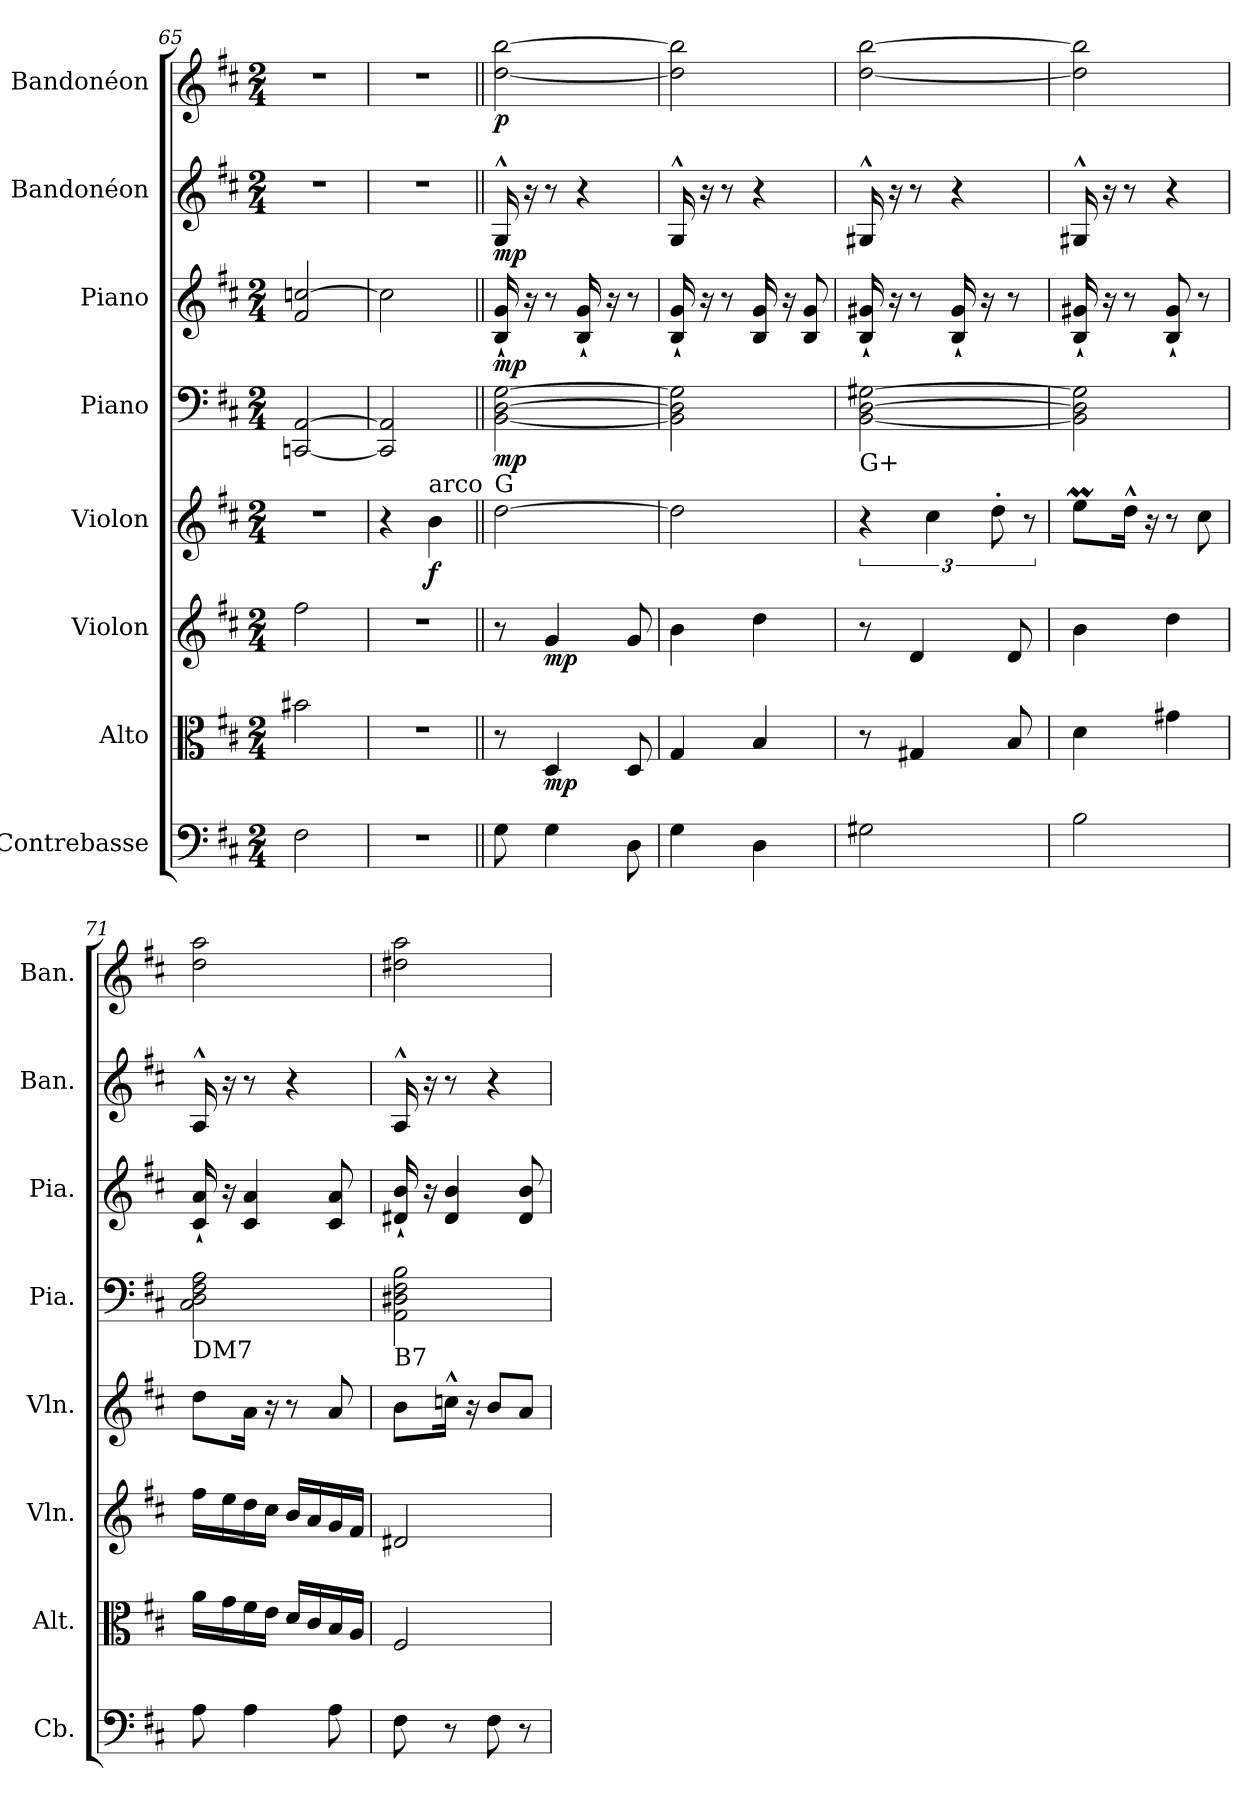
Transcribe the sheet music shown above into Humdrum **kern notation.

**kern	**kern	**dynam	**kern	**dynam	**kern	**dynam	**kern	**dynam	**kern	**dynam	**kern	**dynam	**kern	**dynam
*part8	*part7	*part7	*part6	*part6	*part5	*part5	*part4	*part4	*part3	*part3	*part2	*part2	*part1	*part1
*staff8	*staff7	*staff7	*staff6	*staff6	*staff5	*staff5	*staff4	*staff4	*staff3	*staff3	*staff2	*staff2	*staff1	*staff1
*I"Contrebasse	*I"Alto	*	*I"Violon	*	*I"Violon	*	*I"Piano	*	*I"Piano	*	*I"Bandonéon	*	*I"Bandonéon	*
*I'Cb.	*I'Alt.	*	*I'Vln.	*	*I'Vln.	*	*I'Pia.	*	*I'Pia.	*	*I'Ban.	*	*I'Ban.	*
*clefF4	*clefC3	*	*clefG2	*	*clefG2	*	*clefF4	*	*clefG2	*	*clefG2	*	*clefG2	*
*ITrd7c12	*	*	*	*	*	*	*	*	*	*	*	*	*	*
*k[f#c#]	*k[f#c#]	*	*k[f#c#]	*	*k[f#c#]	*	*k[f#c#]	*	*k[f#c#]	*	*k[f#c#]	*	*k[f#c#]	*
*M2/4	*M2/4	*	*M2/4	*	*M2/4	*	*M2/4	*	*M2/4	*	*M2/4	*	*M2/4	*
=65	=65	=65	=65	=65	=65	=65	=65	=65	=65	=65	=65	=65	=65	=65
2FF#\	2b#X\	.	2ff#\	.	2r	.	[2CCn/ [2AA/	.	2f#/ [2ccn/	.	2r	.	2r	.
=66	=66	=66	=66	=66	=66	=66	=66	=66	=66	=66	=66	=66	=66	=66
2r	2r	.	2r	.	4r	.	2CC/] 2AA/]	.	2cc\]	.	2r	.	2r	.
!	!	!	!	!	!LO:TX:a:t=arco	!	!	!	!	!	!	!	!	!
!	!	!	!	!	!	!LO:DY:b	!	!	!	!	!	!	!	!
.	.	.	.	.	4b\	f	.	.	.	.	.	.	.	.
=67||	=67||	=67||	=67||	=67||	=67||	=67||	=67||	=67||	=67||	=67||	=67||	=67||	=67||	=67||
!	!	!	!	!	!	!	!LO:TX:b:t=G	!	!	!	!	!	!	!
!	!	!	!	!	!	!	!	!LO:DY:b	!	!LO:DY:b	!	!LO:DY:b	!	!LO:DY:b
8GG\	8r	.	8r	.	[2dd\	.	[2BB\ [2D\ [2G\	mp	16B/` 16g/`	mp	16G^^/	mp	[2dd\ [2bb\	p
.	.	.	.	.	.	.	.	.	16r	.	16r	.	.	.
!	!	!LO:DY:b	!	!LO:DY:b	!	!	!	!	!	!	!	!	!	!
4GG\	4D/	mp	4g/	mp	.	.	.	.	8r	.	8r	.	.	.
.	.	.	.	.	.	.	.	.	16B/` 16g/`	.	4r	.	.	.
.	.	.	.	.	.	.	.	.	16r	.	.	.	.	.
8DD\	8D/	.	8g/	.	.	.	.	.	8r	.	.	.	.	.
=68	=68	=68	=68	=68	=68	=68	=68	=68	=68	=68	=68	=68	=68	=68
4GG\	4G/	.	4b\	.	2dd\]	.	2BB\] 2D\] 2G\]	.	16B/` 16g/`	.	16G^^/	.	2dd\] 2bb\]	.
.	.	.	.	.	.	.	.	.	16r	.	16r	.	.	.
.	.	.	.	.	.	.	.	.	8r	.	8r	.	.	.
4DD\	4B/	.	4dd\	.	.	.	.	.	16B/ 16g/	.	4r	.	.	.
.	.	.	.	.	.	.	.	.	16r	.	.	.	.	.
.	.	.	.	.	.	.	.	.	8B/ 8g/	.	.	.	.	.
!!LO:PB:g=z
=69	=69	=69	=69	=69	=69	=69	=69	=69	=69	=69	=69	=69	=69	=69
!	!	!	!	!	!	!	!LO:TX:b:t=G+	!	!	!	!	!	!	!
2GG#X\	8r	.	8r	.	6r	.	[2BB\ [2D\ [2G#X\	.	16B/` 16g#X/`	.	16G#X^^/	.	[2dd\ [2bb\	.
.	.	.	.	.	.	.	.	.	16r	.	16r	.	.	.
.	4G#X/	.	4d/	.	.	.	.	.	8r	.	8r	.	.	.
.	.	.	.	.	6cc#\	.	.	.	.	.	.	.	.	.
.	.	.	.	.	.	.	.	.	16B/` 16g#/`	.	4r	.	.	.
.	.	.	.	.	.	.	.	.	16r	.	.	.	.	.
.	.	.	.	.	12dd'\	.	.	.	.	.	.	.	.	.
.	8B/	.	8d/	.	.	.	.	.	8r	.	.	.	.	.
.	.	.	.	.	12r	.	.	.	.	.	.	.	.	.
=70	=70	=70	=70	=70	=70	=70	=70	=70	=70	=70	=70	=70	=70	=70
2BB\	4d\	.	4b\	.	8eeM\L	.	2BB\] 2D\] 2G#\]	.	16B/` 16g#X/`	.	16G#X^^/	.	2dd\] 2bb\]	.
.	.	.	.	.	.	.	.	.	16r	.	16r	.	.	.
.	.	.	.	.	16dd^^\Jk	.	.	.	8r	.	8r	.	.	.
.	.	.	.	.	16r	.	.	.	.	.	.	.	.	.
.	4g#X\	.	4dd\	.	8r	.	.	.	8B/` 8g#/`	.	4r	.	.	.
.	.	.	.	.	8cc#\	.	.	.	8r	.	.	.	.	.
=71	=71	=71	=71	=71	=71	=71	=71	=71	=71	=71	=71	=71	=71	=71
!	!	!	!	!	!	!	!LO:TX:b:t=DM7	!	!	!	!	!	!	!
8AA\	16a\LL	.	16ff#\LL	.	8dd\L	.	2C#\ 2D\ 2F#\ 2A\	.	16c#/` 16a/`	.	16A^^/	.	2dd\ 2aa\	.
.	16g\	.	16ee\	.	.	.	.	.	16r	.	16r	.	.	.
4AA\	16f#\	.	16dd\	.	16a\Jk	.	.	.	4c#/ 4a/	.	8r	.	.	.
.	16e\JJ	.	16cc#\JJ	.	16r	.	.	.	.	.	.	.	.	.
.	16d/LL	.	16b/LL	.	8r	.	.	.	.	.	4r	.	.	.
.	16c#/	.	16a/	.	.	.	.	.	.	.	.	.	.	.
8AA\	16B/	.	16g/	.	8a/	.	.	.	8c#/ 8a/	.	.	.	.	.
.	16A/JJ	.	16f#/JJ	.	.	.	.	.	.	.	.	.	.	.
=72	=72	=72	=72	=72	=72	=72	=72	=72	=72	=72	=72	=72	=72	=72
!	!	!	!	!	!	!	!LO:TX:b:t=B7	!	!	!	!	!	!	!
8FF#\	2F#/	.	2d#X/	.	8b\L	.	2AA\ 2D#X\ 2F#\ 2B\	.	16d#X/` 16b/`	.	16A^^/	.	2dd#X\ 2aa\	.
.	.	.	.	.	.	.	.	.	16r	.	16r	.	.	.
8r	.	.	.	.	16ccn^^\Jk	.	.	.	4d#/ 4b/	.	8r	.	.	.
.	.	.	.	.	16r	.	.	.	.	.	.	.	.	.
8FF#\	.	.	.	.	8b/L	.	.	.	.	.	4r	.	.	.
8r	.	.	.	.	8a/J	.	.	.	8d#/ 8b/	.	.	.	.	.
=	=	=	=	=	=	=	=	=	=	=	=	=	=	=
*-	*-	*-	*-	*-	*-	*-	*-	*-	*-	*-	*-	*-	*-	*-
